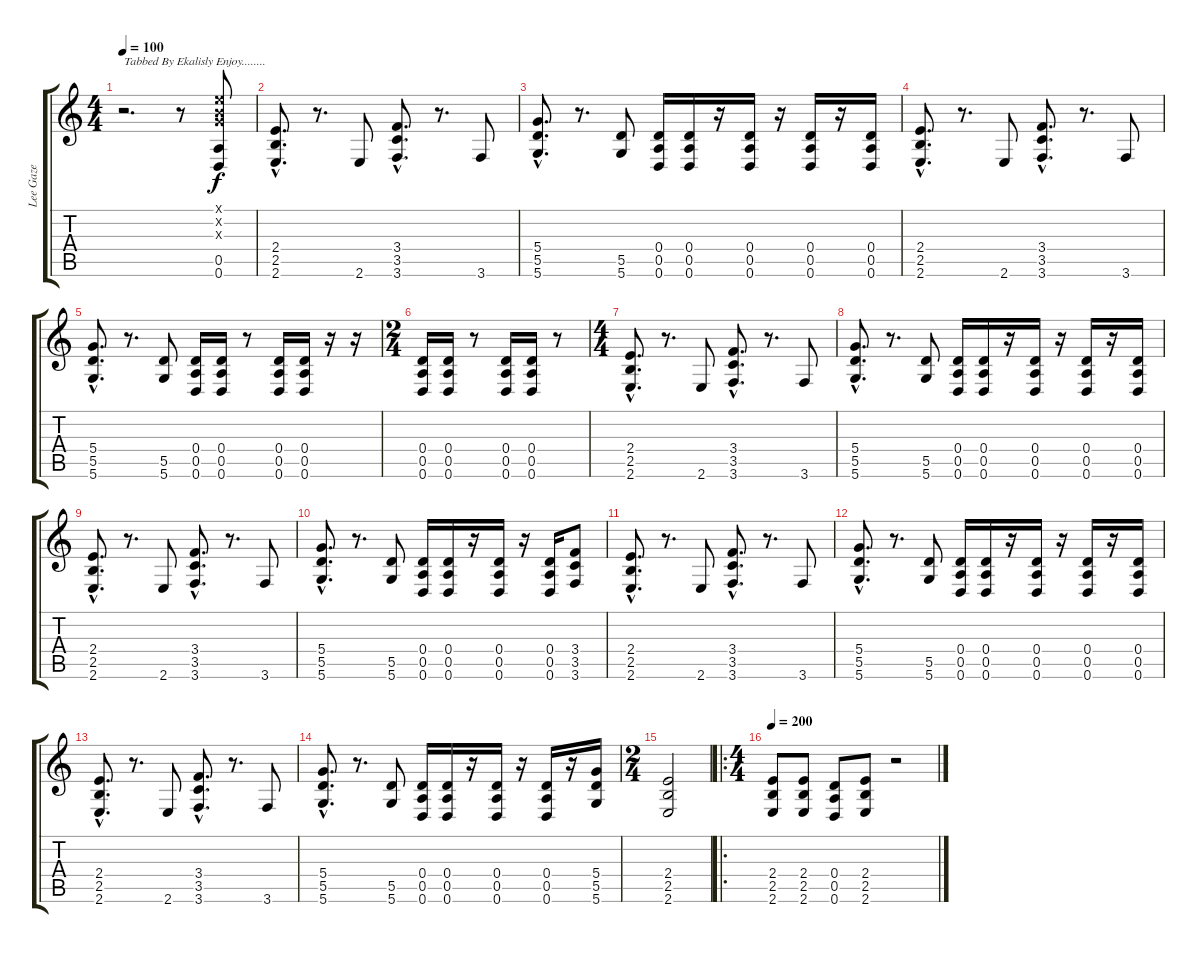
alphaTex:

\track ("Lee Gaze" "Lee Gaze") {instrument distortionguitar}
\staff {score tabs}
\tuning (E4 B3 G3 D3 A2 D2) {hide}
\ts (4 4)
\tempo 100
\clef g2
\ks c
r.2{d txt "Tabbed By Ekalisly Enjoy........" dy f instrument distortionguitar} r.8 (0.1{x} 0.2{x} 0.3{x} 0.5 0.6).8 |
(2.4{hac} 2.5{hac} 2.6{hac}).8{d} r.8{d} 2.6.8 (3.4{hac} 3.5{hac} 3.6{hac}).8{d} r.8{d} 3.6.8 |
(5.4{hac} 5.5{hac} 5.6{hac}).8{d} r.8{d} (5.5 5.6).8 (0.4 0.5 0.6).16 (0.4 0.5 0.6).16 r.16 (0.4 0.5 0.6).16 r.16 (0.4 0.5 0.6).16 r.16 (0.4 0.5 0.6).16 |
(2.4{hac} 2.5{hac} 2.6{hac}).8{d} r.8{d} 2.6.8 (3.4{hac} 3.5{hac} 3.6{hac}).8{d} r.8{d} 3.6.8 |
(5.4{hac} 5.5{hac} 5.6{hac}).8{d} r.8{d} (5.5 5.6).8 (0.4 0.5 0.6).16 (0.4 0.5 0.6).16 r.8 (0.4 0.5 0.6).16 (0.4 0.5 0.6).16 r.16 r.16 |
\ts (2 4)
(0.4 0.5 0.6).16 (0.4 0.5 0.6).16 r.8 (0.4 0.5 0.6).16 (0.4 0.5 0.6).16 r.8 |
\ts (4 4)
(2.4{hac} 2.5{hac} 2.6{hac}).8{d} r.8{d} 2.6.8 (3.4{hac} 3.5{hac} 3.6{hac}).8{d} r.8{d} 3.6.8 |
(5.4{hac} 5.5{hac} 5.6{hac}).8{d} r.8{d} (5.5 5.6).8 (0.4 0.5 0.6).16 (0.4 0.5 0.6).16 r.16 (0.4 0.5 0.6).16 r.16 (0.4 0.5 0.6).16 r.16 (0.4 0.5 0.6).16 |
(2.4{hac} 2.5{hac} 2.6{hac}).8{d} r.8{d} 2.6.8 (3.4{hac} 3.5{hac} 3.6{hac}).8{d} r.8{d} 3.6.8 |
(5.4{hac} 5.5{hac} 5.6{hac}).8{d} r.8{d} (5.5 5.6).8 (0.4 0.5 0.6).16 (0.4 0.5 0.6).16 r.16 (0.4 0.5 0.6).16 r.16 (0.4 0.5 0.6).16 (3.4 3.5 3.6).8 |
(2.4{hac} 2.5{hac} 2.6{hac}).8{d} r.8{d} 2.6.8 (3.4{hac} 3.5{hac} 3.6{hac}).8{d} r.8{d} 3.6.8 |
(5.4{hac} 5.5{hac} 5.6{hac}).8{d} r.8{d} (5.5 5.6).8 (0.4 0.5 0.6).16 (0.4 0.5 0.6).16 r.16 (0.4 0.5 0.6).16 r.16 (0.4 0.5 0.6).16 r.16 (0.4 0.5 0.6).16 |
(2.4{hac} 2.5{hac} 2.6{hac}).8{d} r.8{d} 2.6.8 (3.4{hac} 3.5{hac} 3.6{hac}).8{d} r.8{d} 3.6.8 |
(5.4{hac} 5.5{hac} 5.6{hac}).8{d} r.8{d} (5.5 5.6).8 (0.4 0.5 0.6).16 (0.4 0.5 0.6).16 r.16 (0.4 0.5 0.6).16 r.16 (0.4 0.5 0.6).16 r.16 (5.4 5.5 5.6).16 |
\ts (2 4)
(2.4 2.5 2.6).2 |
\ro
\ts (4 4)
\tempo 200
(2.4 2.5 2.6).8 (2.4 2.5 2.6).8 (0.4 0.5 0.6).8 (2.4 2.5 2.6).8 r.2
